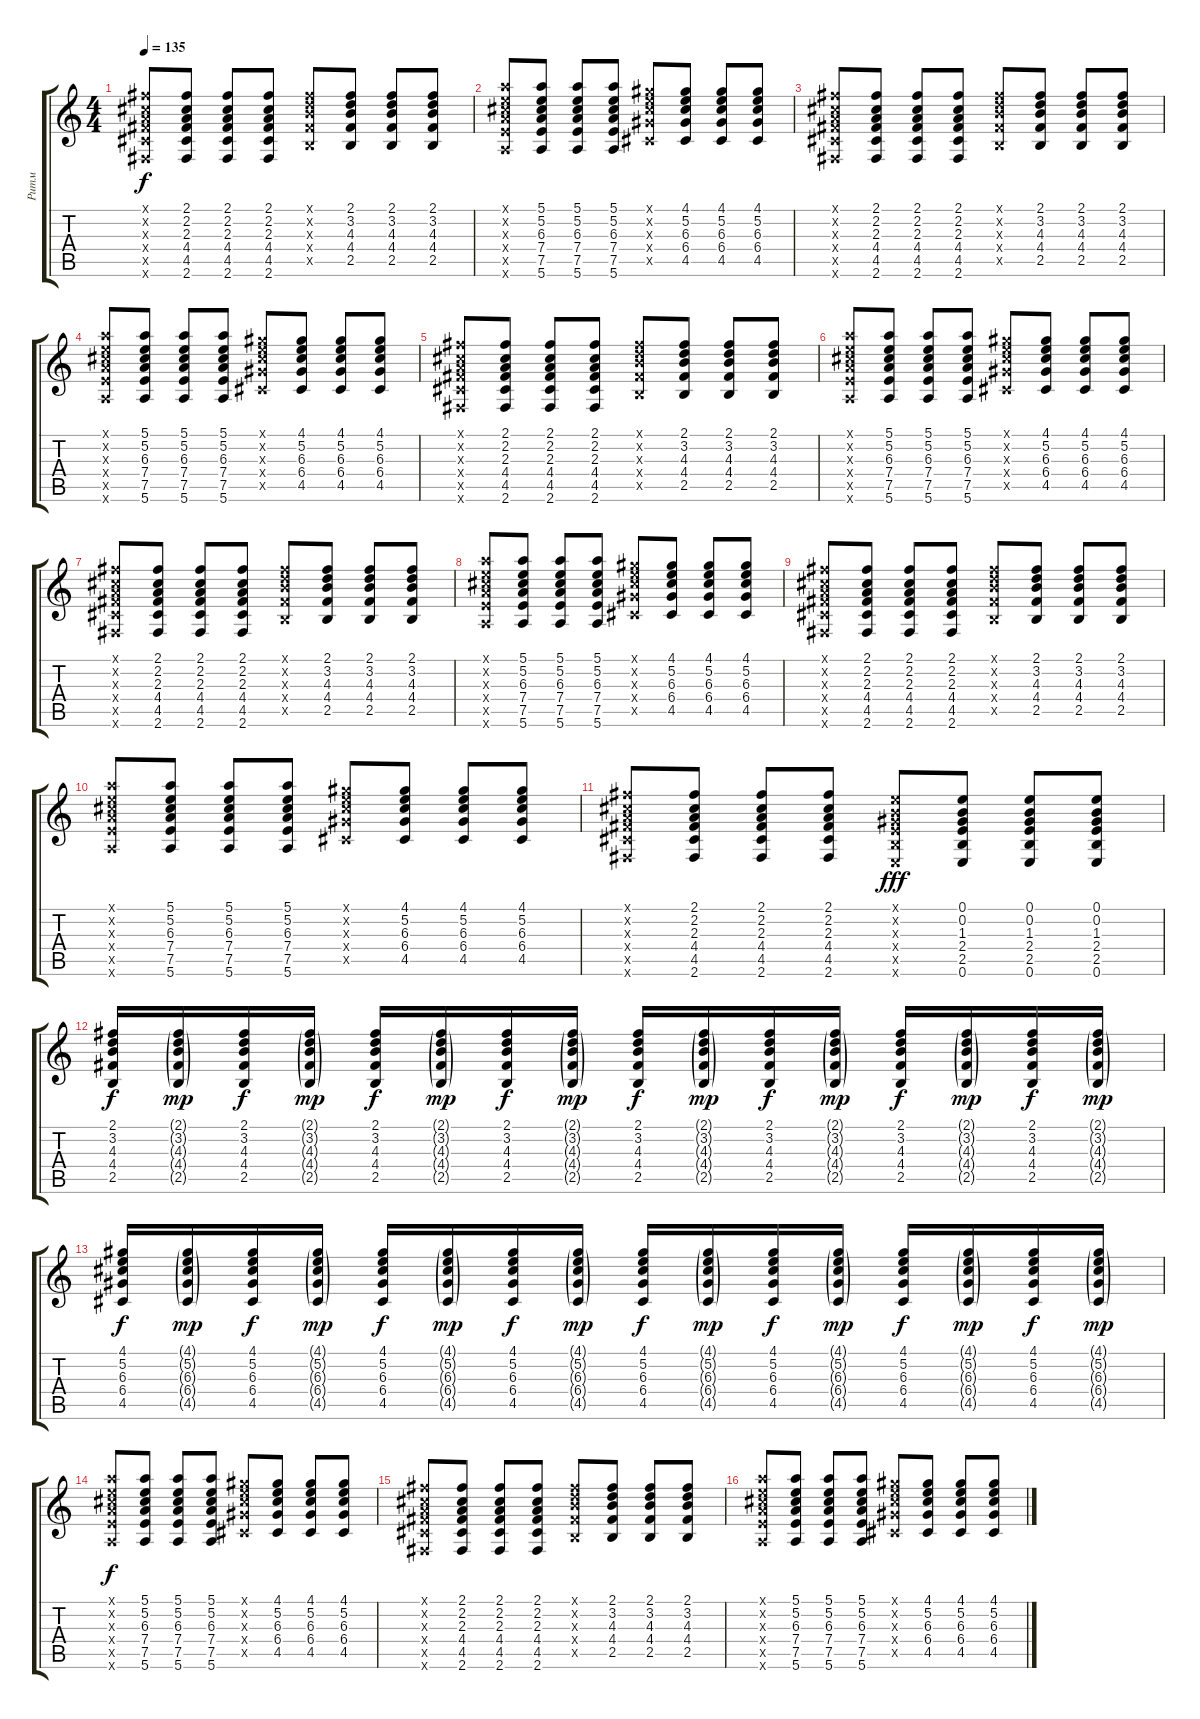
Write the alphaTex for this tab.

\track ("Ритм" "Ритм") {instrument electricguitarclean}
\staff {score tabs}
\tuning (E4 B3 G3 D3 A2 E2) {hide}
\ts (4 4)
\tempo 135
\clef g2
\ks c
(2.1{x} 2.2{x} 2.3{x} 4.4{x} 4.5{x} 2.6{x}).8{dy f} (2.1 2.2 2.3 4.4 4.5 2.6).8 (2.1 2.2 2.3 4.4 4.5 2.6).8 (2.1 2.2 2.3 4.4 4.5 2.6).8 (2.1{x} 3.2{x} 4.3{x} 4.4{x} 2.5{x}).8 (2.1 3.2 4.3 4.4 2.5).8 (2.1 3.2 4.3 4.4 2.5).8 (2.1 3.2 4.3 4.4 2.5).8 |
(5.1{x} 5.2{x} 6.3{x} 7.4{x} 7.5{x} 5.6{x}).8 (5.1 5.2 6.3 7.4 7.5 5.6).8 (5.1 5.2 6.3 7.4 7.5 5.6).8 (5.1 5.2 6.3 7.4 7.5 5.6).8 (4.1{x} 5.2{x} 6.3{x} 6.4{x} 4.5{x}).8 (4.1 5.2 6.3 6.4 4.5).8 (4.1 5.2 6.3 6.4 4.5).8 (4.1 5.2 6.3 6.4 4.5).8 |
(2.1{x} 2.2{x} 2.3{x} 4.4{x} 4.5{x} 2.6{x}).8 (2.1 2.2 2.3 4.4 4.5 2.6).8 (2.1 2.2 2.3 4.4 4.5 2.6).8 (2.1 2.2 2.3 4.4 4.5 2.6).8 (2.1{x} 3.2{x} 4.3{x} 4.4{x} 2.5{x}).8 (2.1 3.2 4.3 4.4 2.5).8 (2.1 3.2 4.3 4.4 2.5).8 (2.1 3.2 4.3 4.4 2.5).8 |
(5.1{x} 5.2{x} 6.3{x} 7.4{x} 7.5{x} 5.6{x}).8 (5.1 5.2 6.3 7.4 7.5 5.6).8 (5.1 5.2 6.3 7.4 7.5 5.6).8 (5.1 5.2 6.3 7.4 7.5 5.6).8 (4.1{x} 5.2{x} 6.3{x} 6.4{x} 4.5{x}).8 (4.1 5.2 6.3 6.4 4.5).8 (4.1 5.2 6.3 6.4 4.5).8 (4.1 5.2 6.3 6.4 4.5).8 |
(2.1{x} 2.2{x} 2.3{x} 4.4{x} 4.5{x} 2.6{x}).8 (2.1 2.2 2.3 4.4 4.5 2.6).8 (2.1 2.2 2.3 4.4 4.5 2.6).8 (2.1 2.2 2.3 4.4 4.5 2.6).8 (2.1{x} 3.2{x} 4.3{x} 4.4{x} 2.5{x}).8 (2.1 3.2 4.3 4.4 2.5).8 (2.1 3.2 4.3 4.4 2.5).8 (2.1 3.2 4.3 4.4 2.5).8 |
(5.1{x} 5.2{x} 6.3{x} 7.4{x} 7.5{x} 5.6{x}).8 (5.1 5.2 6.3 7.4 7.5 5.6).8 (5.1 5.2 6.3 7.4 7.5 5.6).8 (5.1 5.2 6.3 7.4 7.5 5.6).8 (4.1{x} 5.2{x} 6.3{x} 6.4{x} 4.5{x}).8 (4.1 5.2 6.3 6.4 4.5).8 (4.1 5.2 6.3 6.4 4.5).8 (4.1 5.2 6.3 6.4 4.5).8 |
(2.1{x} 2.2{x} 2.3{x} 4.4{x} 4.5{x} 2.6{x}).8 (2.1 2.2 2.3 4.4 4.5 2.6).8 (2.1 2.2 2.3 4.4 4.5 2.6).8 (2.1 2.2 2.3 4.4 4.5 2.6).8 (2.1{x} 3.2{x} 4.3{x} 4.4{x} 2.5{x}).8 (2.1 3.2 4.3 4.4 2.5).8 (2.1 3.2 4.3 4.4 2.5).8 (2.1 3.2 4.3 4.4 2.5).8 |
(5.1{x} 5.2{x} 6.3{x} 7.4{x} 7.5{x} 5.6{x}).8 (5.1 5.2 6.3 7.4 7.5 5.6).8 (5.1 5.2 6.3 7.4 7.5 5.6).8 (5.1 5.2 6.3 7.4 7.5 5.6).8 (4.1{x} 5.2{x} 6.3{x} 6.4{x} 4.5{x}).8 (4.1 5.2 6.3 6.4 4.5).8 (4.1 5.2 6.3 6.4 4.5).8 (4.1 5.2 6.3 6.4 4.5).8 |
(2.1{x} 2.2{x} 2.3{x} 4.4{x} 4.5{x} 2.6{x}).8 (2.1 2.2 2.3 4.4 4.5 2.6).8 (2.1 2.2 2.3 4.4 4.5 2.6).8 (2.1 2.2 2.3 4.4 4.5 2.6).8 (2.1{x} 3.2{x} 4.3{x} 4.4{x} 2.5{x}).8 (2.1 3.2 4.3 4.4 2.5).8 (2.1 3.2 4.3 4.4 2.5).8 (2.1 3.2 4.3 4.4 2.5).8 |
(5.1{x} 5.2{x} 6.3{x} 7.4{x} 7.5{x} 5.6{x}).8 (5.1 5.2 6.3 7.4 7.5 5.6).8 (5.1 5.2 6.3 7.4 7.5 5.6).8 (5.1 5.2 6.3 7.4 7.5 5.6).8 (4.1{x} 5.2{x} 6.3{x} 6.4{x} 4.5{x}).8 (4.1 5.2 6.3 6.4 4.5).8 (4.1 5.2 6.3 6.4 4.5).8 (4.1 5.2 6.3 6.4 4.5).8 |
(2.1{x} 2.2{x} 2.3{x} 4.4{x} 4.5{x} 2.6{x}).8 (2.1 2.2 2.3 4.4 4.5 2.6).8 (2.1 2.2 2.3 4.4 4.5 2.6).8 (2.1 2.2 2.3 4.4 4.5 2.6).8 (0.1{x} 0.2{x} 1.3{x} 2.4{x} 2.5{x} 0.6{x}).8{dy fff} (0.1 0.2 1.3 2.4 2.5 0.6).8 (0.1 0.2 1.3 2.4 2.5 0.6).8 (0.1 0.2 1.3 2.4 2.5 0.6).8 |
(2.1 3.2 4.3 4.4 2.5).16{dy f} (2.1{g} 3.2{g} 4.3{g} 4.4{g} 2.5{g}).16{dy mp} (2.1 3.2 4.3 4.4 2.5).16{dy f} (2.1{g} 3.2{g} 4.3{g} 4.4{g} 2.5{g}).16{dy mp} (2.1 3.2 4.3 4.4 2.5).16{dy f} (2.1{g} 3.2{g} 4.3{g} 4.4{g} 2.5{g}).16{dy mp} (2.1 3.2 4.3 4.4 2.5).16{dy f} (2.1{g} 3.2{g} 4.3{g} 4.4{g} 2.5{g}).16{dy mp} (2.1 3.2 4.3 4.4 2.5).16{dy f} (2.1{g} 3.2{g} 4.3{g} 4.4{g} 2.5{g}).16{dy mp} (2.1 3.2 4.3 4.4 2.5).16{dy f} (2.1{g} 3.2{g} 4.3{g} 4.4{g} 2.5{g}).16{dy mp} (2.1 3.2 4.3 4.4 2.5).16{dy f} (2.1{g} 3.2{g} 4.3{g} 4.4{g} 2.5{g}).16{dy mp} (2.1 3.2 4.3 4.4 2.5).16{dy f} (2.1{g} 3.2{g} 4.3{g} 4.4{g} 2.5{g}).16{dy mp} |
(4.1 5.2 6.3 6.4 4.5).16{dy f} (4.1{g} 5.2{g} 6.3{g} 6.4{g} 4.5{g}).16{dy mp} (4.1 5.2 6.3 6.4 4.5).16{dy f} (4.1{g} 5.2{g} 6.3{g} 6.4{g} 4.5{g}).16{dy mp} (4.1 5.2 6.3 6.4 4.5).16{dy f} (4.1{g} 5.2{g} 6.3{g} 6.4{g} 4.5{g}).16{dy mp} (4.1 5.2 6.3 6.4 4.5).16{dy f} (4.1{g} 5.2{g} 6.3{g} 6.4{g} 4.5{g}).16{dy mp} (4.1 5.2 6.3 6.4 4.5).16{dy f} (4.1{g} 5.2{g} 6.3{g} 6.4{g} 4.5{g}).16{dy mp} (4.1 5.2 6.3 6.4 4.5).16{dy f} (4.1{g} 5.2{g} 6.3{g} 6.4{g} 4.5{g}).16{dy mp} (4.1 5.2 6.3 6.4 4.5).16{dy f} (4.1{g} 5.2{g} 6.3{g} 6.4{g} 4.5{g}).16{dy mp} (4.1 5.2 6.3 6.4 4.5).16{dy f} (4.1{g} 5.2{g} 6.3{g} 6.4{g} 4.5{g}).16{dy mp} |
(5.1{x} 5.2{x} 6.3{x} 7.4{x} 7.5{x} 5.6{x}).8{dy f} (5.1 5.2 6.3 7.4 7.5 5.6).8 (5.1 5.2 6.3 7.4 7.5 5.6).8 (5.1 5.2 6.3 7.4 7.5 5.6).8 (4.1{x} 5.2{x} 6.3{x} 6.4{x} 4.5{x}).8 (4.1 5.2 6.3 6.4 4.5).8 (4.1 5.2 6.3 6.4 4.5).8 (4.1 5.2 6.3 6.4 4.5).8 |
(2.1{x} 2.2{x} 2.3{x} 4.4{x} 4.5{x} 2.6{x}).8 (2.1 2.2 2.3 4.4 4.5 2.6).8 (2.1 2.2 2.3 4.4 4.5 2.6).8 (2.1 2.2 2.3 4.4 4.5 2.6).8 (2.1{x} 3.2{x} 4.3{x} 4.4{x} 2.5{x}).8 (2.1 3.2 4.3 4.4 2.5).8 (2.1 3.2 4.3 4.4 2.5).8 (2.1 3.2 4.3 4.4 2.5).8 |
(5.1{x} 5.2{x} 6.3{x} 7.4{x} 7.5{x} 5.6{x}).8 (5.1 5.2 6.3 7.4 7.5 5.6).8 (5.1 5.2 6.3 7.4 7.5 5.6).8 (5.1 5.2 6.3 7.4 7.5 5.6).8 (4.1{x} 5.2{x} 6.3{x} 6.4{x} 4.5{x}).8 (4.1 5.2 6.3 6.4 4.5).8 (4.1 5.2 6.3 6.4 4.5).8 (4.1 5.2 6.3 6.4 4.5).8
